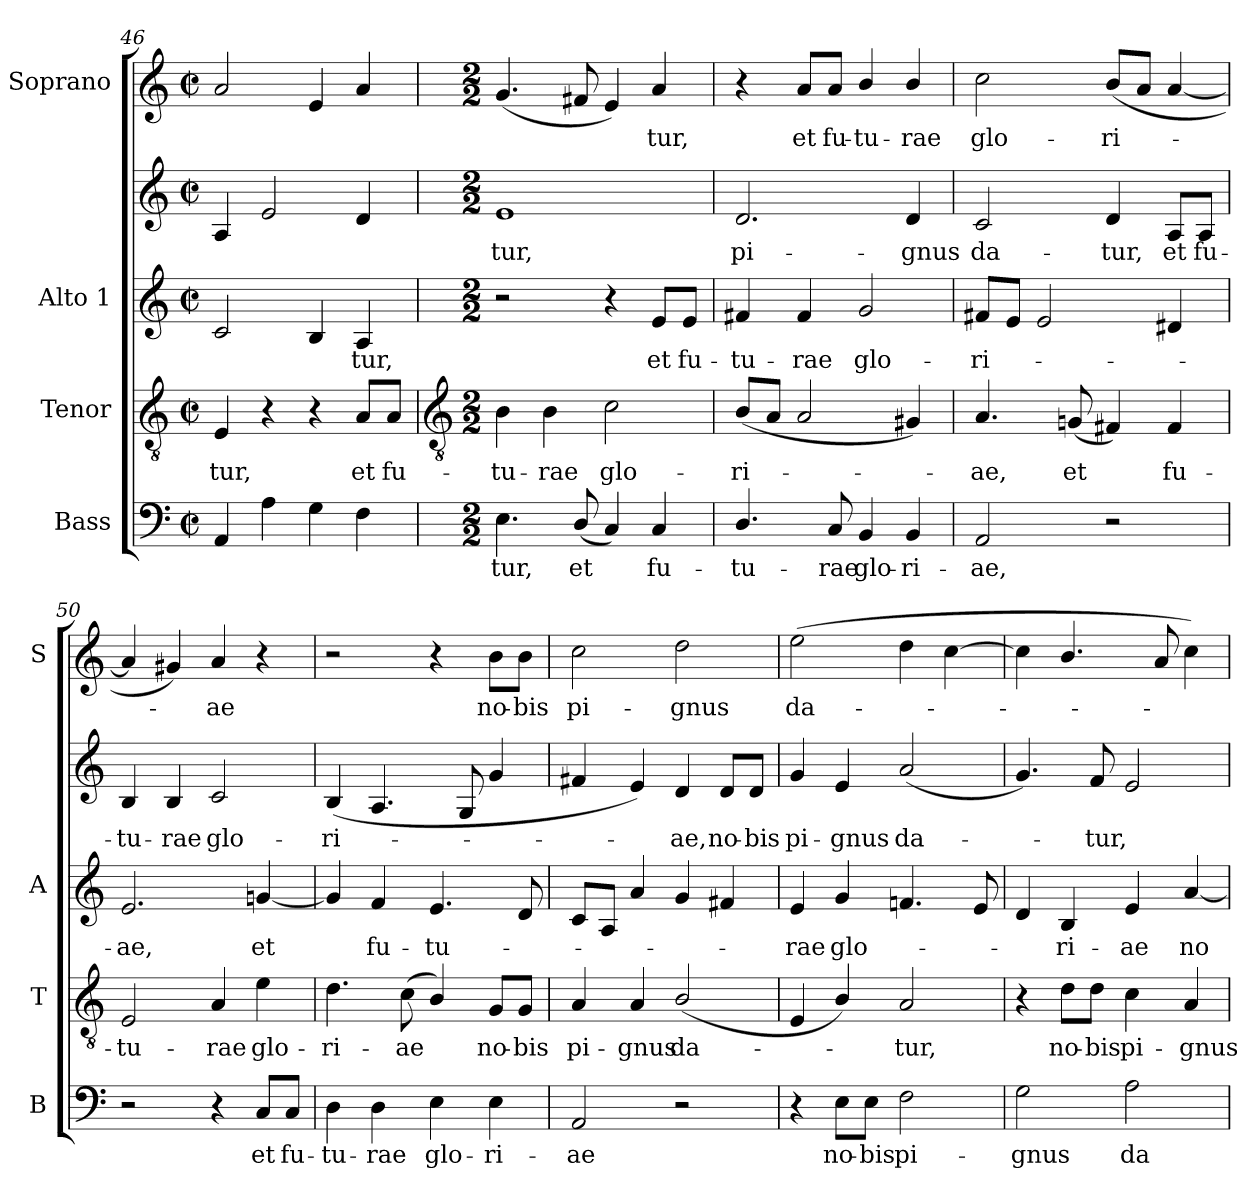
**kern	**text	**kern	**text	**kern	**text	**kern	**text	**kern	**text
*part4	*part4	*part3	*part3	*part2	*part2	*part2	*part2	*part1	*part1
*staff5	*staff5	*staff4	*staff4	*staff3	*staff3	*staff2	*staff2	*staff1	*staff1
*I"Bass	*	*I"Tenor	*	*I"Alto 1	*	*	*	*I"Soprano	*
*I'B	*	*I'T	*	*I'A	*	*	*	*I'S	*
*clefF4	*	*clefGv2	*	*clefG2	*	*clefG2	*	*clefG2	*
*k[]	*	*k[]	*	*k[]	*	*k[]	*	*k[]	*
*M2/2	*	*M2/2	*	*M2/2	*	*M2/2	*	*M2/2	*
*met(c|)	*	*met(c|)	*	*met(c|)	*	*met(c|)	*	*met(c|)	*
=46	=46	=46	=46	=46	=46	=46	=46	=46	=46
!	!	!	!LO:LY:b	!	!	!	!	!	!
4AA/	.	4E/	tur,	2c/	.	4A/	.	2a/	.
4A\	.	4r	.	.	.	2e/	.	.	.
4G\	.	4r	.	4B/	.	.	.	4e/	.
!	!	!	!LO:LY:b	!	!LO:LY:b	!	!	!	!
4F\	.	8A/L	et	4A/	tur,	4d/	.	4a/	.
!	!	!	!LO:LY:b	!	!	!	!	!	!
.	.	8A/J	fu-	.	.	.	.	.	.
!!LO:LB:g=z
=47	=47	=47	=47	=47	=47	=47	=47	=47	=47
*	*	*clefGv2	*	*	*	*	*	*	*
*M2/2	*	*M2/2	*	*M2/2	*	*M2/2	*	*M2/2	*
!	!LO:LY:b	!	!LO:LY:b	!	!	!	!LO:LY:b	!	!
4.E\	tur,	4B\	-tu-	2r	.	1e	tur,	(<4.g/	.
!	!	!	!LO:LY:b	!	!	!	!	!	!
.	.	4B\	-rae	.	.	.	.	.	.
!	!LO:LY:b	!	!	!	!	!	!	!	!
(<8D/	et	.	.	.	.	.	.	8f#X/	.
!	!	!	!LO:LY:b	!	!	!	!	!	!
4C/)	.	2c\	glo-	4r	.	.	.	4e/)	.
!	!LO:LY:b	!	!	!	!LO:LY:b	!	!	!	!LO:LY:b
4C/	fu-	.	.	8e/L	et	.	.	4a/	tur,
!	!	!	!	!	!LO:LY:b	!	!	!	!
.	.	.	.	8e/J	fu-	.	.	.	.
=48	=48	=48	=48	=48	=48	=48	=48	=48	=48
!	!LO:LY:b	!	!LO:LY:b	!	!LO:LY:b	!	!LO:LY:b	!	!
4.D/	-tu-	(<8B/L	-ri-	4f#X/	tu-	2.d/	-pi-	4r	.
.	.	8A/J	.	.	.	.	.	.	.
!	!	!	!	!	!LO:LY:b	!	!	!	!LO:LY:b
.	.	2A/	.	4f#/	-rae	.	.	8a/L	et
!	!LO:LY:b	!	!	!	!	!	!	!	!LO:LY:b
8C/	-rae	.	.	.	.	.	.	8a/J	fu-
!	!LO:LY:b	!	!	!	!LO:LY:b	!	!	!	!LO:LY:b
4BB/	glo-	.	.	2g/	glo-	.	.	4b/	-tu-
!	!LO:LY:b	!	!	!	!	!	!LO:LY:b	!	!LO:LY:b
4BB/	-ri-	4G#X/)	.	.	.	4d/	-gnus	4b/	-rae
=49	=49	=49	=49	=49	=49	=49	=49	=49	=49
!	!LO:LY:b	!	!LO:LY:b	!	!LO:LY:b	!	!LO:LY:b	!	!LO:LY:b
2AA/	-ae,	4.A/	ae,	8f#X/L	-ri-	2c/	-da-	2cc\	glo-
.	.	.	.	8e/J	.	.	.	.	.
.	.	.	.	2e/	.	.	.	.	.
!	!	!	!LO:LY:b	!	!	!	!	!	!
.	.	(<8Gn/	et	.	.	.	.	.	.
!	!	!	!	!	!	!	!LO:LY:b	!	!LO:LY:b
2r	.	4F#X/)	.	.	.	4d/	-tur,	(<8b/L	-ri-
.	.	.	.	.	.	.	.	8a/J	.
!	!	!	!LO:LY:b	!	!	!	!LO:LY:b	!	!
.	.	4F#/	fu-	4d#X/	.	8A/L	et	[4a/	.
!	!	!	!	!	!	!	!LO:LY:b	!	!
.	.	.	.	.	.	8A/J	fu-	.	.
=50	=50	=50	=50	=50	=50	=50	=50	=50	=50
!	!	!	!LO:LY:b	!	!LO:LY:b	!	!LO:LY:b	!	!
2r	.	2E/	-tu-	2.e/	-ae,	4B/	tu-	4a/]	.
!	!	!	!	!	!	!	!LO:LY:b	!	!
.	.	.	.	.	.	4B/	-rae	4g#X/)	.
!	!	!	!LO:LY:b	!	!	!	!LO:LY:b	!	!LO:LY:b
4r	.	4A/	-rae	.	.	2c/	glo-	4a/	ae
!	!LO:LY:b	!	!LO:LY:b	!	!LO:LY:b	!	!	!	!
8C/L	et	4e\	glo-	[4gn/	et	.	.	4r	.
!	!LO:LY:b	!	!	!	!	!	!	!	!
8C/J	fu-	.	.	.	.	.	.	.	.
=51	=51	=51	=51	=51	=51	=51	=51	=51	=51
!	!LO:LY:b	!	!LO:LY:b	!	!	!	!LO:LY:b	!	!
4D\	-tu-	4.d\	-ri-	4gni/]	.	(<4B/	ri-	2r	.
!	!LO:LY:b	!	!	!	!LO:LY:b	!	!	!	!
4D\	-rae	.	.	4f/	fu-	4.A/	.	.	.
!	!	!	!LO:LY:b	!	!	!	!	!	!
.	.	(<8c\	-ae	.	.	.	.	.	.
!	!LO:LY:b	!	!	!	!LO:LY:b	!	!	!	!
4E\	glo-	4B/)	.	4.e/	-tu-	.	.	4r	.
.	.	.	.	.	.	8G/	.	.	.
!	!LO:LY:b	!	!LO:LY:b	!	!	!	!	!	!LO:LY:b
4E\	-ri-	8G/L	no-	.	.	4g/	.	8b\L	no-
!	!	!	!LO:LY:b	!	!	!	!	!	!LO:LY:b
.	.	8G/J	-bis	8d/	.	.	.	8b\J	-bis
!!LO:PB:g=z
=52	=52	=52	=52	=52	=52	=52	=52	=52	=52
!	!LO:LY:b	!	!LO:LY:b	!	!	!	!	!	!LO:LY:b
2AA/	-ae	4A/	pi-	8c/L	.	4f#X/	.	2cc\	pi-
.	.	.	.	8A/J	.	.	.	.	.
!	!	!	!LO:LY:b	!	!	!	!	!	!
.	.	4A/	-gnus	4a/	.	4e/)	.	.	.
!	!	!	!LO:LY:b	!	!	!	!LO:LY:b	!	!LO:LY:b
2r	.	(<2B/	da-	4g/	.	4d/	ae,	2dd\	-gnus
!	!	!	!	!	!	!	!LO:LY:b	!	!
.	.	.	.	4f#X/	.	8d/L	no-	.	.
!	!	!	!	!	!	!	!LO:LY:b	!	!
.	.	.	.	.	.	8d/J	-bis	.	.
=53	=53	=53	=53	=53	=53	=53	=53	=53	=53
!	!	!	!	!	!LO:LY:b	!	!LO:LY:b	!	!LO:LY:b
4r	.	4E/	.	4e/	rae	4g/	pi-	(>2ee\	da-
!	!LO:LY:b	!	!	!	!LO:LY:b	!	!LO:LY:b	!	!
8E\L	no-	4B/)	.	(<4g/	glo-	4e/	-gnus	.	.
!	!LO:LY:b	!	!	!	!	!	!	!	!
8E\J	-bis	.	.	.	.	.	.	.	.
!	!LO:LY:b	!	!LO:LY:b	!	!	!	!LO:LY:b	!	!
2F\	pi-	2A/	tur,	4.fn/	.	(<2a/	da-	4dd\	.
.	.	.	.	.	.	.	.	[4cc\	.
.	.	.	.	8e/	.	.	.	.	.
=54	=54	=54	=54	=54	=54	=54	=54	=54	=54
!	!LO:LY:b	!	!	!	!	!	!	!	!
2G\	-gnus	4r	.	4d/	.	4.g/)	.	4cc\]	.
!	!	!	!LO:LY:b	!	!LO:LY:b	!	!	!	!
.	.	8d\L	no-	4B/	ri-	.	.	4.b/	.
!	!	!	!LO:LY:b	!	!	!	!LO:LY:b	!	!
.	.	8d\J	-bis	.	.	8f/	tur,	.	.
!	!LO:LY:b	!	!LO:LY:b	!	!LO:LY:b	!	!	!	!
2A\	da-	4c\	pi-	4e/	-ae	2e/)	.	.	.
.	.	.	.	.	.	.	.	8a/	.
!	!	!	!LO:LY:b	!	!LO:LY:b	!	!	!	!
.	.	4A/	-gnus	[4a/	no-	.	.	4cc\)	.
=	=	=	=	=	=	=	=	=	=
*-	*-	*-	*-	*-	*-	*-	*-	*-	*-
